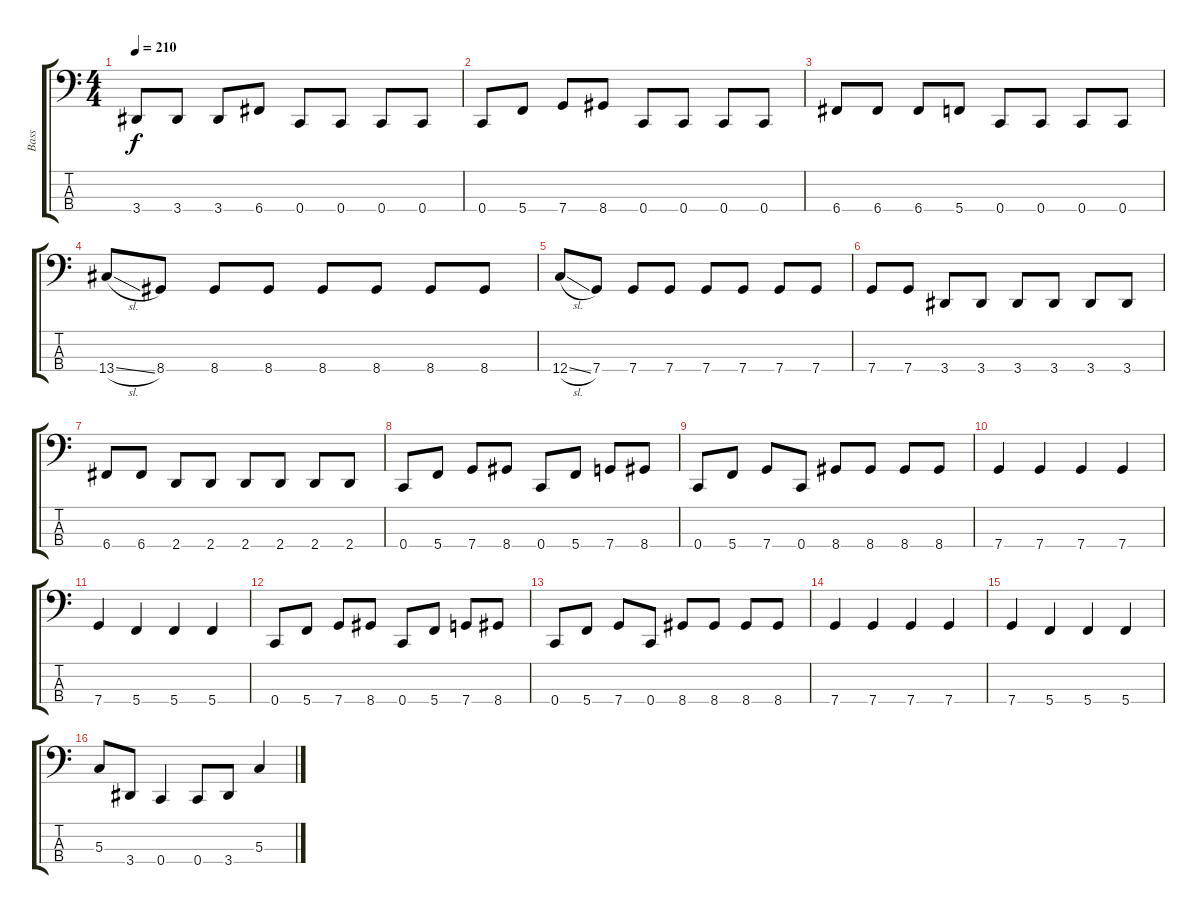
\track ("Bass" "Bass") {instrument electricbasspick}
\staff {score tabs}
\tuning (F2 C2 G1 C1) {hide}
\ts (4 4)
\tempo 210
\clef f4
\ks c
3.4.8{dy f} 3.4.8 3.4.8 6.4.8 0.4.8 0.4.8 0.4.8 0.4.8 |
0.4.8 5.4.8 7.4.8 8.4.8 0.4.8 0.4.8 0.4.8 0.4.8 |
6.4.8 6.4.8 6.4.8 5.4.8 0.4.8 0.4.8 0.4.8 0.4.8 |
13.4{sl}.8 8.4.8 8.4.8 8.4.8 8.4.8 8.4.8 8.4.8 8.4.8 |
12.4{sl}.8 7.4.8 7.4.8 7.4.8 7.4.8 7.4.8 7.4.8 7.4.8 |
7.4.8 7.4.8 3.4.8 3.4.8 3.4.8 3.4.8 3.4.8 3.4.8 |
6.4.8 6.4.8 2.4.8 2.4.8 2.4.8 2.4.8 2.4.8 2.4.8 |
0.4.8 5.4.8 7.4.8 8.4.8 0.4.8 5.4.8 7.4.8 8.4.8 |
0.4.8 5.4.8 7.4.8 0.4.8 8.4.8 8.4.8 8.4.8 8.4.8 |
7.4.4 7.4.4 7.4.4 7.4.4 |
7.4.4 5.4.4 5.4.4 5.4.4 |
0.4.8 5.4.8 7.4.8 8.4.8 0.4.8 5.4.8 7.4.8 8.4.8 |
0.4.8 5.4.8 7.4.8 0.4.8 8.4.8 8.4.8 8.4.8 8.4.8 |
7.4.4 7.4.4 7.4.4 7.4.4 |
7.4.4 5.4.4 5.4.4 5.4.4 |
5.3.8 3.4.8 0.4.4 0.4.8 3.4.8 5.3.4
